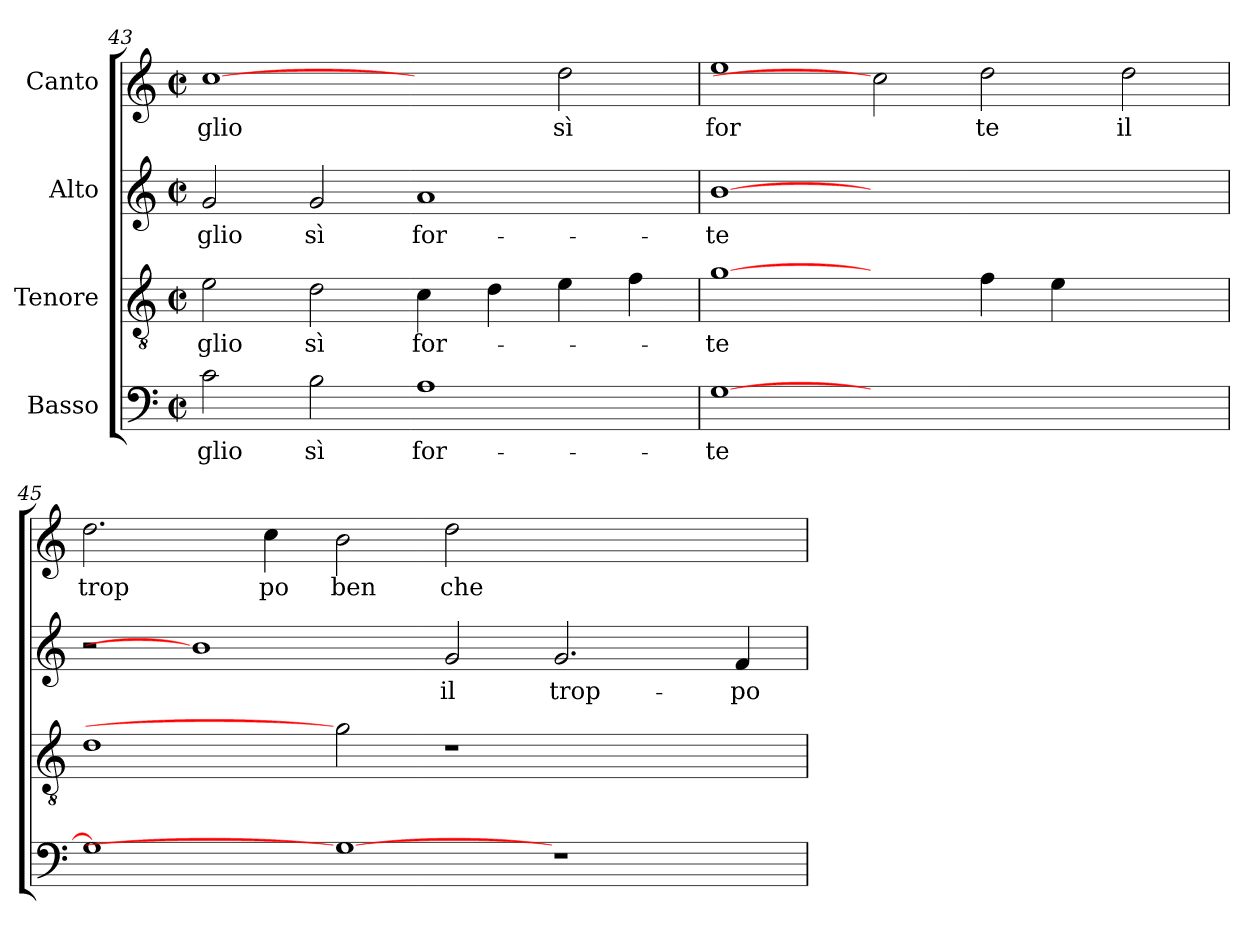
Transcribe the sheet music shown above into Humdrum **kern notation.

**kern	**text	**kern	**text	**kern	**text	**kern	**text
*part4	*part4	*part3	*part3	*part2	*part2	*part1	*part1
*staff4	*staff4	*staff3	*staff3	*staff2	*staff2	*staff1	*staff1
*I"Basso	*	*I"Tenore	*	*I"Alto	*	*I"Canto	*
*clefF4	*	*clefGv2	*	*clefG2	*	*clefG2	*
*M2/2	*	*M2/2	*	*M2/2	*	*M2/2	*
*met(c|)	*	*met(c|)	*	*met(c|)	*	*met(c|)	*
=43	=43	=43	=43	=43	=43	=43	=43
!	!LO:LY:b:cj	!	!LO:LY:b:cj	!	!LO:LY:b:cj	!	!LO:LY:b:cj
2c\	-glio	2e\	-glio	2g/	-glio	[1cc	glio
!	!LO:LY:b:cj	!	!LO:LY:b:cj	!	!LO:LY:b:cj	!	!
2B\	sì	2d\	sì	2g/	sì	.	.
!	!LO:LY:b:cj	!	!LO:LY:b	!	!LO:LY:b:cj	!	!
1A	for-	4c\	for-	1a	for-	2ryy	.
.	.	4d\	.	.	.	.	.
!	!	!	!	!	!	!	!LO:LY:b:cj
.	.	4e\	.	.	.	2dd\	sì
.	.	4f\	.	.	.	.	.
=44	=44	=44	=44	=44	=44	=44	=44
!	!LO:LY:b:cj	!	!LO:LY:b:cj	!	!LO:LY:b:cj	!	!LO:LY:b:cj
[>1G	-te	[1g	-te	[1b	-te	1ee	for
1.ryy	.	2ryy	.	1.ryy	.	2cc]	.
!	!	!	!	!	!	!	!LO:LY:b:cj
.	.	4f\	.	.	.	2dd\	te
.	.	4e\	.	.	.	.	.
!	!	!	!	!	!	!	!LO:LY:b:cj
.	.	2ryy	.	.	.	2dd\	il
=45	=45	=45	=45	=45	=45	=45	=45
!	!	!	!	!	!	!	!LO:LY:b:cj
1G]	.	1d	.	2r	.	2.dd\	trop
.	.	.	.	1b]	.	.	.
!	!	!	!	!	!	!	!LO:LY:b:cj
.	.	.	.	.	.	4cc\	po
!	!	!	!	!	!	!	!LO:LY:b:cj
1G_	.	2g]	.	.	.	2b\	ben
!	!	!	!	!	!LO:LY:b:cj	!	!LO:LY:b:cj
.	.	1r	.	2g/	il	2dd\	che
!	!	!	!	!	!LO:LY:b:cj	!	!
1r	.	.	.	2.g/	trop-	1ryy	.
.	.	2ryy	.	.	.	.	.
!	!	!	!	!	!LO:LY:b:cj	!	!
.	.	.	.	4f/	-po	.	.
=	=	=	=	=	=	=	=
*-	*-	*-	*-	*-	*-	*-	*-
